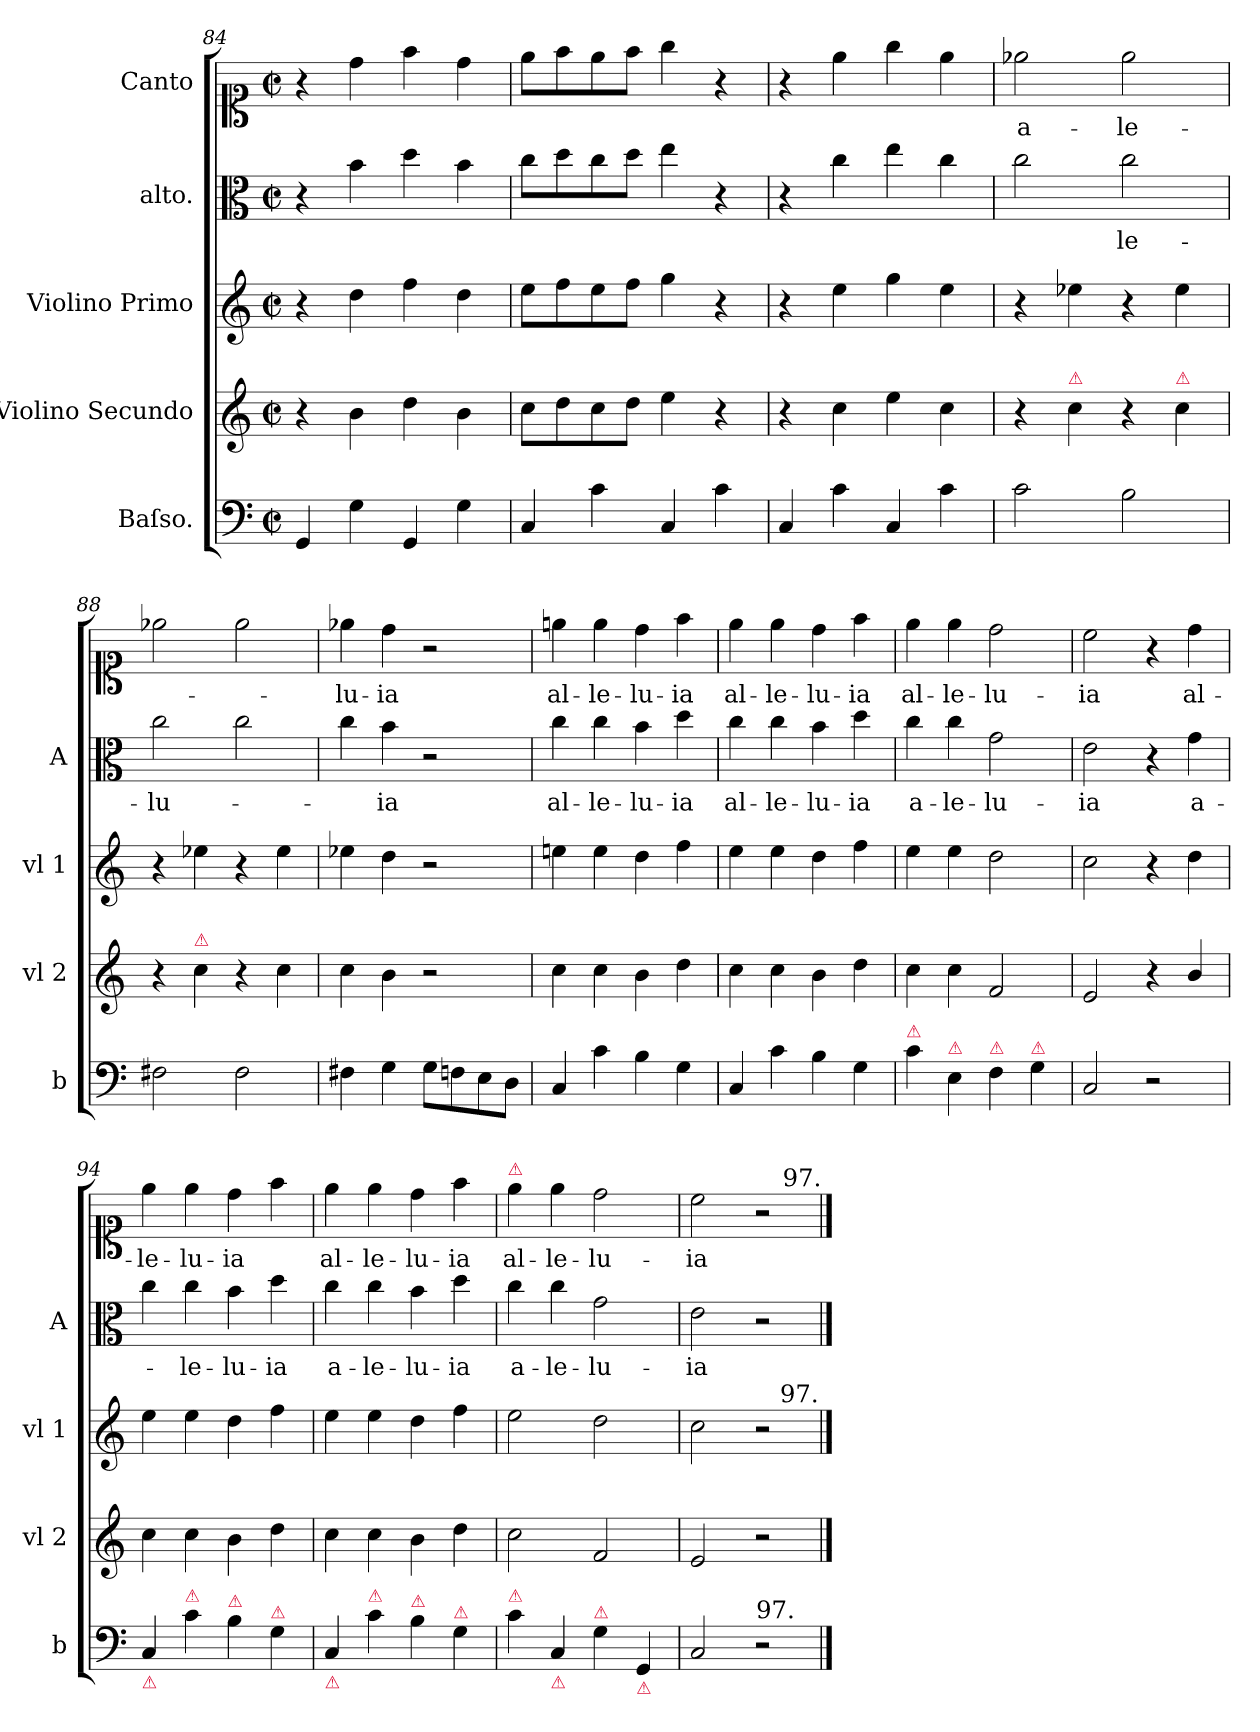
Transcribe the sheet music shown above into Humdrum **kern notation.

**kern	**kern	**kern	**kern	**text	**kern	**text
*part5	*part4	*part3	*part2	*part2	*part1	*part1
*staff5	*staff4	*staff3	*staff2	*staff2	*staff1	*staff1
*I"Baſso.	*I"Violino Secundo	*I"Violino Primo	*I"alto.	*	*I"Canto	*
*I'b	*I'vl 2	*I'vl 1	*I'A	*	*	*
*clefF4	*clefG2	*clefG2	*clefC3	*	*clefC1	*
*k[]	*k[]	*k[]	*k[]	*	*k[]	*
*M2/2	*M2/2	*M2/2	*M2/2	*	*M2/2	*
*met(c|)	*met(c|)	*met(c|)	*met(c|)	*	*met(c|)	*
=84	=84	=84	=84	=84	=84	=84
4GG/	4r	4r	4r	.	4r	.
4G\	4b\	4dd\	4b\	.	4dd\	.
4GG/	4dd\	4ff\	4dd\	.	4ff\	.
4G\	4b\	4dd\	4b\	.	4dd\	.
=85	=85	=85	=85	=85	=85	=85
4C/	8cc\L	8ee\L	8cc\L	.	8ee\L	.
.	8dd\	8ff\	8dd\	.	8ff\	.
4c\	8cc\	8ee\	8cc\	.	8ee\	.
.	8dd\J	8ff\J	8dd\J	.	8ff\J	.
4C/	4ee\	4gg\	4ee\	.	4gg\	.
4c\	4r	4r	4r	.	4r	.
=86	=86	=86	=86	=86	=86	=86
4C/	4r	4r	4r	.	4r	.
4c\	4cc\	4ee\	4cc\	.	4ee\	.
4C/	4ee\	4gg\	4ee\	.	4gg\	.
4c\	4cc\	4ee\	4cc\	.	4ee\	.
=87	=87	=87	=87	=87	=87	=87
2c\	4r	4r	2cc\	.	2ee-X\	-a-
!	!LO:TX:a:color=crimson:t=⚠	!	!	!	!	!
.	4cc\	4ee-X\	.	.	.	.
2B\	4r	4r	2cc\	-le-	2ee-\	-le-
!	!LO:TX:a:color=crimson:t=⚠	!	!	!	!	!
.	4cc\	4ee-\	.	.	.	.
=88	=88	=88	=88	=88	=88	=88
2F#X\	4r	4r	2cc\	-lu-	2ee-X\	.
!	!LO:TX:a:color=crimson:t=⚠	!	!	!	!	!
.	4cc\	4ee-X\	.	.	.	.
2F#\	4r	4r	2cc\	.	2ee-\	.
.	4cc\	4ee-\	.	.	.	.
=89	=89	=89	=89	=89	=89	=89
4F#X\	4cc\	4ee-X\	4cc\	.	4ee-X\	-lu-
4G\	4b\	4dd\	4b\	-ia	4dd\	-ia
8G\L	2r	2r	2r	.	2r	.
8Fn\	.	.	.	.	.	.
8E\	.	.	.	.	.	.
8D\J	.	.	.	.	.	.
=90	=90	=90	=90	=90	=90	=90
4C/	4cc\	4een\	4cc\	al-	4een\	al-
4c\	4cc\	4ee\	4cc\	-le-	4ee\	-le-
4B\	4b\	4dd\	4b\	-lu-	4dd\	-lu-
4G\	4dd\	4ff\	4dd\	-ia	4ff\	-ia
=91	=91	=91	=91	=91	=91	=91
!	!	!	!	!LO:LY:i	!	!LO:LY:i
4C/	4cc\	4ee\	4cc\	al-	4ee\	al-
!	!	!	!	!LO:LY:i	!	!LO:LY:i
4c\	4cc\	4ee\	4cc\	-le-	4ee\	-le-
!	!	!	!	!LO:LY:i	!	!LO:LY:i
4B\	4b\	4dd\	4b\	-lu-	4dd\	-lu-
!	!	!	!	!LO:LY:i	!	!LO:LY:i
4G\	4dd\	4ff\	4dd\	-ia	4ff\	-ia
=92	=92	=92	=92	=92	=92	=92
!LO:TX:a:color=crimson:t=⚠	!	!	!	!	!	!
4c\	4cc\	4ee\	4cc\	a-	4ee\	al-
!LO:TX:a:color=crimson:t=⚠	!	!	!	!	!	!
4E\	4cc\	4ee\	4cc\	-le-	4ee\	-le-
!LO:TX:a:color=crimson:t=⚠	!	!	!	!	!	!
4F\	2f/	2dd\	2g\	-lu-	2dd\	-lu-
!LO:TX:a:color=crimson:t=⚠	!	!	!	!	!	!
4G\	.	.	.	.	.	.
=93	=93	=93	=93	=93	=93	=93
2C/	2e/	2cc\	2e\	-ia	2cc\	-ia
2r	4r	4r	4r	.	4r	.
.	4b/	4dd\	4g\	a-	4dd\	al-
=94	=94	=94	=94	=94	=94	=94
!LO:TX:b:color=crimson:t=⚠	!	!	!	!	!	!
4C/	4cc\	4ee\	4cc\	.	4ee\	-le-
!LO:TX:a:color=crimson:t=⚠	!	!	!	!	!	!
4c\	4cc\	4ee\	4cc\	-le-	4ee\	-lu-
!LO:TX:a:color=crimson:t=⚠	!	!	!	!	!	!
4B\	4b\	4dd\	4b\	-lu-	4dd\	-ia
!LO:TX:a:color=crimson:t=⚠	!	!	!	!	!	!
4G\	4dd\	4ff\	4dd\	-ia	4ff\	.
=95	=95	=95	=95	=95	=95	=95
!LO:TX:b:color=crimson:t=⚠	!	!	!	!	!	!
4C/	4cc\	4ee\	4cc\	a-	4ee\	al-
!LO:TX:a:color=crimson:t=⚠	!	!	!	!	!	!
4c\	4cc\	4ee\	4cc\	-le-	4ee\	-le-
!LO:TX:a:color=crimson:t=⚠	!	!	!	!	!	!
4B\	4b\	4dd\	4b\	-lu-	4dd\	-lu-
!LO:TX:a:color=crimson:t=⚠	!	!	!	!	!	!
4G\	4dd\	4ff\	4dd\	-ia	4ff\	-ia
=96	=96	=96	=96	=96	=96	=96
!	!	!	!	!	!LO:TX:a:color=crimson:t=⚠	!
!LO:TX:a:color=crimson:t=⚠	!	!	!	!	!	!
4c\	2cc\	2ee\	4cc\	a-	4ee\	al-
!LO:TX:b:color=crimson:t=⚠	!	!	!	!	!	!
4C/	.	.	4cc\	-le-	4ee\	-le-
!LO:TX:a:color=crimson:t=⚠	!	!	!	!	!	!
4G\	2f/	2dd\	2g\	-lu-	2dd\	-lu-
!LO:TX:b:color=crimson:t=⚠	!	!	!	!	!	!
4GG/	.	.	.	.	.	.
=97	=97	=97	=97	=97	=97	=97
2C/	2e/	2cc\	2e\	-ia	2cc\	-ia
!LO:TX:a:t=97.	!	!	!	!	!	!
2r	2r	2r	2r	.	2r	.
!	!	!	!	!	!LO:TX:a:t=97.	!
!	!	!LO:TX:a:t=97.	!	!	!	!
==	==	==	==	==	==	==
*-	*-	*-	*-	*-	*-	*-
